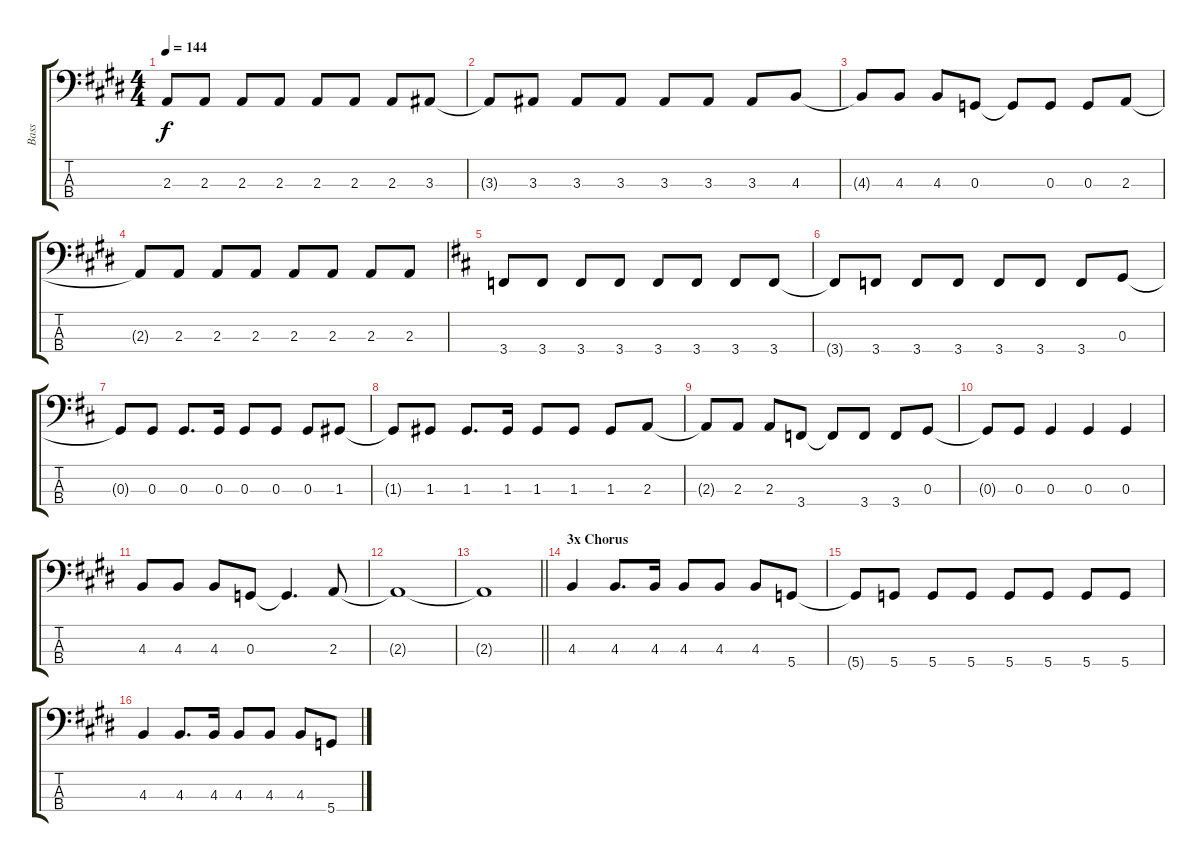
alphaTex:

\track ("Bass" "Bass") {instrument electricbasspick}
\staff {score tabs}
\tuning (F2 C2 G1 D1) {hide}
\ts (4 4)
\tempo 144
\clef f4
\ks c#minor
2.3{t}.8{dy f} 2.3.8 2.3.8 2.3.8 2.3.8 2.3.8 2.3.8 3.3.8 |
3.3{t}.8 3.3.8 3.3.8 3.3.8 3.3.8 3.3.8 3.3.8 4.3.8 |
4.3{t}.8 4.3.8 4.3.8 0.3.8 0.3{t}.8 0.3.8 0.3.8 2.3.8 |
2.3{t}.8 2.3.8 2.3.8 2.3.8 2.3.8 2.3.8 2.3.8 2.3.8 |
\ks d
3.4.8 3.4.8 3.4.8 3.4.8 3.4.8 3.4.8 3.4.8 3.4.8 |
3.4{t}.8 3.4.8 3.4.8 3.4.8 3.4.8 3.4.8 3.4.8 0.3.8 |
0.3{t}.8 0.3.8 0.3.8{d} 0.3.16 0.3.8 0.3.8 0.3.8 1.3.8 |
1.3{t}.8 1.3.8 1.3.8{d} 1.3.16 1.3.8 1.3.8 1.3.8 2.3.8 |
2.3{t}.8 2.3.8 2.3.8 3.4.8 3.4{t}.8 3.4.8 3.4.8 0.3.8 |
0.3{t}.8 0.3.8 0.3.4 0.3.4 0.3.4 |
\ks c#minor
4.3.8 4.3.8 4.3.8 0.3.8 0.3{t}.4{d} 2.3.8 |
2.3{t}.1 |
\barLineRight lightlight
2.3{t}.1 |
\section ("" "3x Chorus")
4.3.4 4.3.8{d} 4.3.16 4.3.8 4.3.8 4.3.8 5.4.8 |
5.4{t}.8 5.4.8 5.4.8 5.4.8 5.4.8 5.4.8 5.4.8 5.4.8 |
4.3.4 4.3.8{d} 4.3.16 4.3.8 4.3.8 4.3.8 5.4.8
